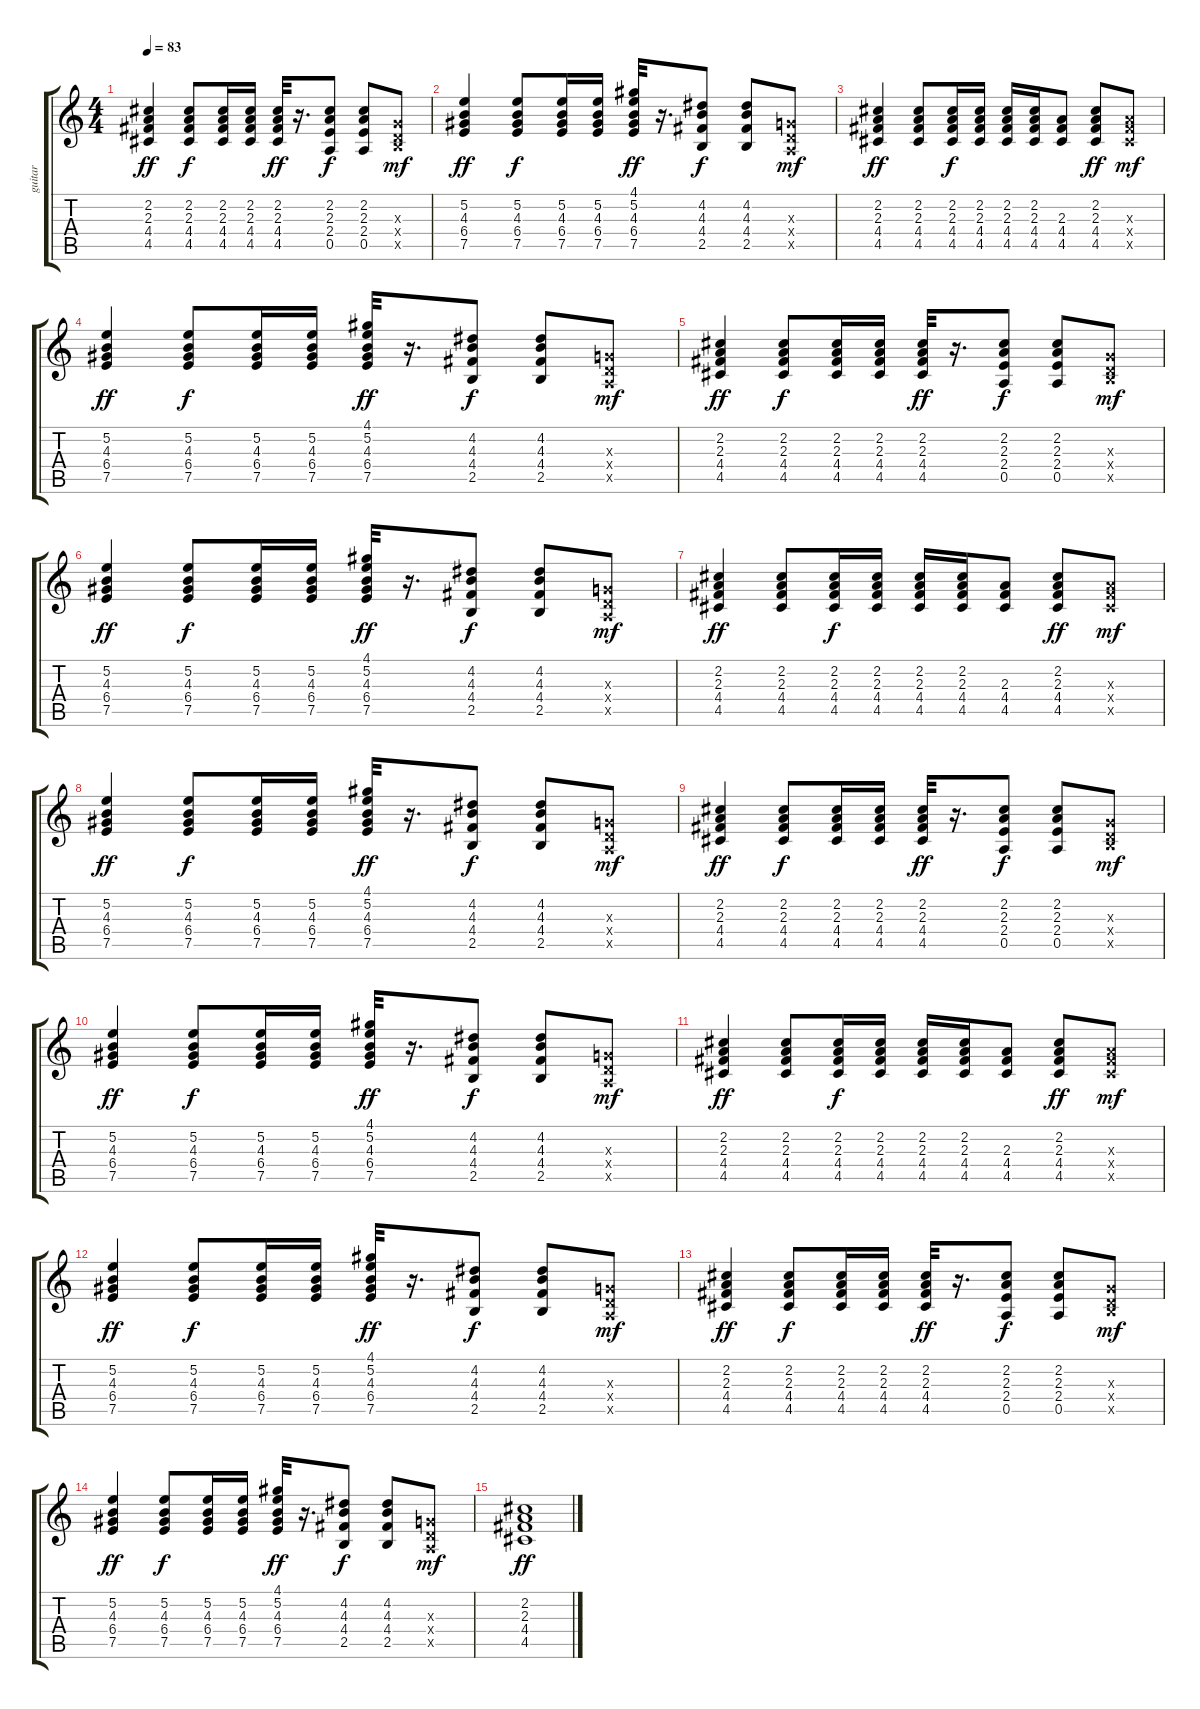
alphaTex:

\track ("guitar" "guitar") {instrument electricguitarjazz}
\staff {score tabs}
\tuning (E4 B3 G3 D3 A2 E2) {hide}
\ts (4 4)
\tempo 83
\clef g2
\ks c
(2.2 2.3 4.4 4.5).4{dy ff} (2.2 2.3 4.4 4.5).8{dy f} (2.2 2.3 4.4 4.5).16 (2.2 2.3 4.4 4.5).16 (2.2 2.3 4.4 4.5).32{dy ff} r.16{d} (2.2 2.3 2.4 0.5).8{dy f} (2.2 2.3 2.4 0.5).8 (0.3{x} 0.4{x} 2.5{x}).8{dy mf} |
(5.2 4.3 6.4 7.5).4{dy ff} (5.2 4.3 6.4 7.5).8{dy f} (5.2 4.3 6.4 7.5).16 (5.2 4.3 6.4 7.5).16 (4.1 5.2 4.3 6.4 7.5).32{dy ff} r.16{d} (4.2 4.3 4.4 2.5).8{dy f} (4.2 4.3 4.4 2.5).8 (0.3{x} 0.4{x} 0.5{x}).8{dy mf} |
(2.2 2.3 4.4 4.5).4{dy ff} (2.2 2.3 4.4 4.5).8 (2.2 2.3 4.4 4.5).16{dy f} (2.2 2.3 4.4 4.5).16 (2.2 2.3 4.4 4.5).16 (2.2 2.3 4.4 4.5).16 (2.3 4.4 4.5).8 (2.2 2.3 4.4 4.5).8{dy ff} (2.3{x} 4.4{x} 4.5{x}).8{dy mf} |
(5.2 4.3 6.4 7.5).4{dy ff} (5.2 4.3 6.4 7.5).8{dy f} (5.2 4.3 6.4 7.5).16 (5.2 4.3 6.4 7.5).16 (4.1 5.2 4.3 6.4 7.5).32{dy ff} r.16{d} (4.2 4.3 4.4 2.5).8{dy f} (4.2 4.3 4.4 2.5).8 (0.3{x} 0.4{x} 0.5{x}).8{dy mf} |
(2.2 2.3 4.4 4.5).4{dy ff} (2.2 2.3 4.4 4.5).8{dy f} (2.2 2.3 4.4 4.5).16 (2.2 2.3 4.4 4.5).16 (2.2 2.3 4.4 4.5).32{dy ff} r.16{d} (2.2 2.3 2.4 0.5).8{dy f} (2.2 2.3 2.4 0.5).8 (0.3{x} 0.4{x} 2.5{x}).8{dy mf} |
(5.2 4.3 6.4 7.5).4{dy ff} (5.2 4.3 6.4 7.5).8{dy f} (5.2 4.3 6.4 7.5).16 (5.2 4.3 6.4 7.5).16 (4.1 5.2 4.3 6.4 7.5).32{dy ff} r.16{d} (4.2 4.3 4.4 2.5).8{dy f} (4.2 4.3 4.4 2.5).8 (0.3{x} 0.4{x} 0.5{x}).8{dy mf} |
(2.2 2.3 4.4 4.5).4{dy ff} (2.2 2.3 4.4 4.5).8 (2.2 2.3 4.4 4.5).16{dy f} (2.2 2.3 4.4 4.5).16 (2.2 2.3 4.4 4.5).16 (2.2 2.3 4.4 4.5).16 (2.3 4.4 4.5).8 (2.2 2.3 4.4 4.5).8{dy ff} (2.3{x} 4.4{x} 4.5{x}).8{dy mf} |
(5.2 4.3 6.4 7.5).4{dy ff} (5.2 4.3 6.4 7.5).8{dy f} (5.2 4.3 6.4 7.5).16 (5.2 4.3 6.4 7.5).16 (4.1 5.2 4.3 6.4 7.5).32{dy ff} r.16{d} (4.2 4.3 4.4 2.5).8{dy f} (4.2 4.3 4.4 2.5).8 (0.3{x} 0.4{x} 0.5{x}).8{dy mf} |
(2.2 2.3 4.4 4.5).4{dy ff} (2.2 2.3 4.4 4.5).8{dy f} (2.2 2.3 4.4 4.5).16 (2.2 2.3 4.4 4.5).16 (2.2 2.3 4.4 4.5).32{dy ff} r.16{d} (2.2 2.3 2.4 0.5).8{dy f} (2.2 2.3 2.4 0.5).8 (0.3{x} 0.4{x} 2.5{x}).8{dy mf} |
(5.2 4.3 6.4 7.5).4{dy ff} (5.2 4.3 6.4 7.5).8{dy f} (5.2 4.3 6.4 7.5).16 (5.2 4.3 6.4 7.5).16 (4.1 5.2 4.3 6.4 7.5).32{dy ff} r.16{d} (4.2 4.3 4.4 2.5).8{dy f} (4.2 4.3 4.4 2.5).8 (0.3{x} 0.4{x} 0.5{x}).8{dy mf} |
(2.2 2.3 4.4 4.5).4{dy ff} (2.2 2.3 4.4 4.5).8 (2.2 2.3 4.4 4.5).16{dy f} (2.2 2.3 4.4 4.5).16 (2.2 2.3 4.4 4.5).16 (2.2 2.3 4.4 4.5).16 (2.3 4.4 4.5).8 (2.2 2.3 4.4 4.5).8{dy ff} (2.3{x} 4.4{x} 4.5{x}).8{dy mf} |
(5.2 4.3 6.4 7.5).4{dy ff} (5.2 4.3 6.4 7.5).8{dy f} (5.2 4.3 6.4 7.5).16 (5.2 4.3 6.4 7.5).16 (4.1 5.2 4.3 6.4 7.5).32{dy ff} r.16{d} (4.2 4.3 4.4 2.5).8{dy f} (4.2 4.3 4.4 2.5).8 (0.3{x} 0.4{x} 0.5{x}).8{dy mf} |
(2.2 2.3 4.4 4.5).4{dy ff} (2.2 2.3 4.4 4.5).8{dy f} (2.2 2.3 4.4 4.5).16 (2.2 2.3 4.4 4.5).16 (2.2 2.3 4.4 4.5).32{dy ff} r.16{d} (2.2 2.3 2.4 0.5).8{dy f} (2.2 2.3 2.4 0.5).8 (0.3{x} 0.4{x} 2.5{x}).8{dy mf} |
(5.2 4.3 6.4 7.5).4{dy ff} (5.2 4.3 6.4 7.5).8{dy f} (5.2 4.3 6.4 7.5).16 (5.2 4.3 6.4 7.5).16 (4.1 5.2 4.3 6.4 7.5).32{dy ff} r.16{d} (4.2 4.3 4.4 2.5).8{dy f} (4.2 4.3 4.4 2.5).8 (0.3{x} 0.4{x} 0.5{x}).8{dy mf} |
(2.2 2.3 4.4 4.5).1{dy ff}
